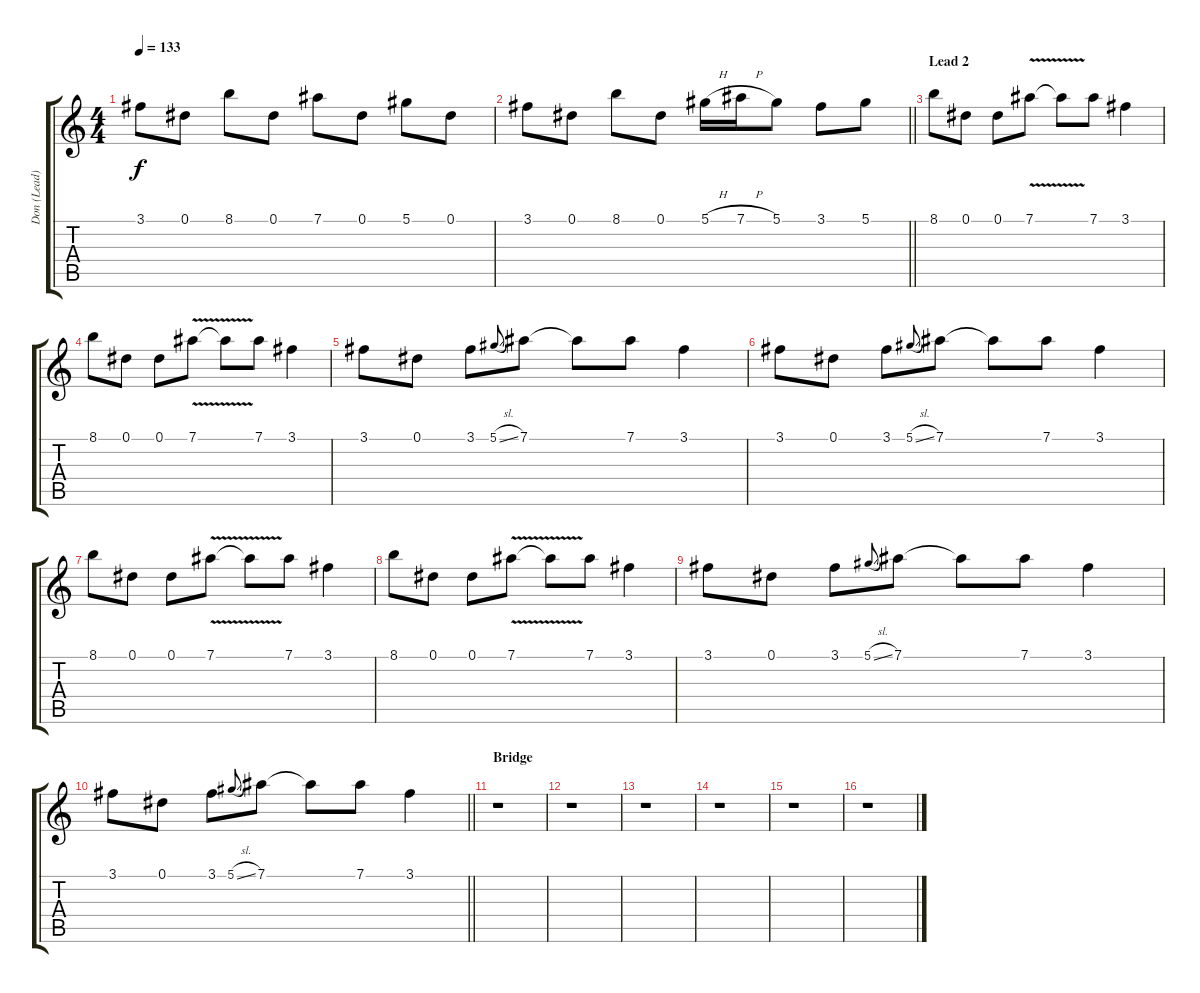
\track ("Don (Lead)" "Don (Lead)") {instrument distortionguitar}
\staff {score tabs}
\tuning (Eb4 Bb3 Gb3 Db3 Ab2 Eb2) {hide}
\ts (4 4)
\tempo 133
\clef g2
\ks c
3.1.8{dy f} 0.1.8 8.1.8 0.1.8 7.1.8 0.1.8 5.1.8 0.1.8 |
\barLineRight lightlight
3.1.8 0.1.8 8.1.8 0.1.8 5.1{h}.16 7.1{h}.16 5.1.8 3.1.8 5.1.8 |
\section ("" "Lead 2")
8.1.8 0.1.8 0.1.8 7.1{v}.8 7.1{t}.8 7.1.8 3.1.4 |
8.1.8 0.1.8 0.1.8 7.1{v}.8 7.1{t}.8 7.1.8 3.1.4 |
3.1.8 0.1.8 3.1.8 5.1{sl}.8{gr onbeat} 7.1.8 7.1{t}.8 7.1.8 3.1.4 |
3.1.8 0.1.8 3.1.8 5.1{sl}.8{gr onbeat} 7.1.8 7.1{t}.8 7.1.8 3.1.4 |
8.1.8 0.1.8 0.1.8 7.1{v}.8 7.1{t}.8 7.1.8 3.1.4 |
8.1.8 0.1.8 0.1.8 7.1{v}.8 7.1{t}.8 7.1.8 3.1.4 |
3.1.8 0.1.8 3.1.8 5.1{sl}.8{gr onbeat} 7.1.8 7.1{t}.8 7.1.8 3.1.4 |
\barLineRight lightlight
3.1.8 0.1.8 3.1.8 5.1{sl}.8{gr onbeat} 7.1.8 7.1{t}.8 7.1.8 3.1.4 |
\section ("" "Bridge")
r.1 |
r.1 |
r.1 |
r.1 |
r.1 |
r.1
